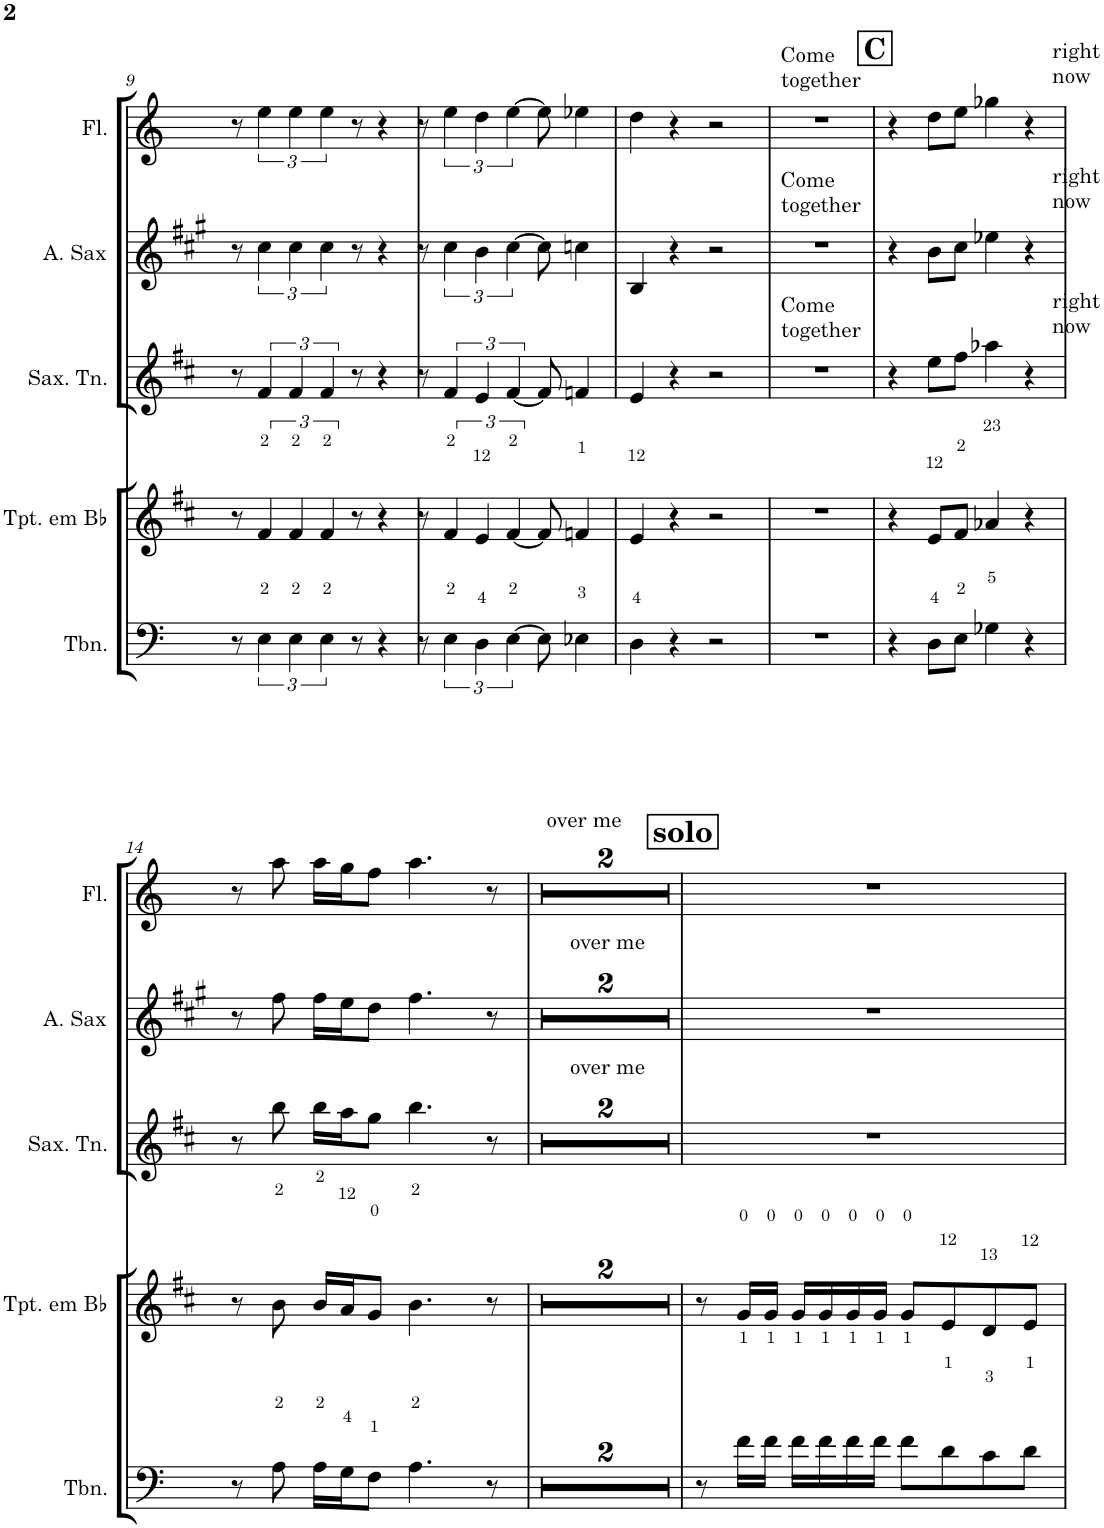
**kern	**kern	**kern	**kern	**kern
*part5	*part4	*part3	*part2	*part1
*staff5	*staff4	*staff3	*staff2	*staff1
*I"Trombone	*I"Trompete em Bb	*I"Saxofone Tenor	*I"Saxofone Alto	*I"Flauta Transversal
*I'Tbn.	*I'Tpt. em Bb	*I'Sax. Tn.	*	*I'Fl.
!!LO:PB:g=z
*clefF4	*clefG2	*clefG2	*clefG2	*clefG2
*	*Trd1c2	*Trd8c14	*Trd5c9	*
*k[]	*k[f#c#]	*k[f#c#]	*k[f#c#g#]	*k[]
*M4/4	*M4/4	*M4/4	*M4/4	*M4/4
=9	=9	=9	=9	=9
8r	8r	8r	8r	8r
6E\	6f#/	6f#/	6cc#\	6ee\
6E\	6f#/	6f#/	6cc#\	6ee\
6E\	6f#/	6f#/	6cc#\	6ee\
8r	8r	8r	8r	8r
4r	4r	4r	4r	4r
=10	=10	=10	=10	=10
8r	8r	8r	8r	8r
6E\	6f#/	6f#/	6cc#\	6ee\
6D\	6e/	6e/	6b\	6dd\
[6E\	[6f#/	[6f#/	[6cc#\	[6ee\
8E\]	8f#/]	8f#/]	8cc#\]	8ee\]
4E-X\	4fn/	4fn/	4ccn\	4ee-X\
=11	=11	=11	=11	=11
4D\	4e/	4e/	4B/	4dd\
4r	4r	4r	4r	4r
2r	2r	2r	2r	2r
=12	=12	=12	=12	=12
!	!	!	!	!LO:TX:a:t=Come
!	!	!	!	!LO:TX:a:t=together
!	!	!	!LO:TX:a:t=Come	!
!	!	!	!LO:TX:a:t=together	!
!	!	!LO:TX:a:t=Come	!	!
!	!	!LO:TX:a:t=together	!	!
1r	1r	1r	1r	1r
!!LO:REH:place=s1:a:B:cj:fs=14:t=C
=13	=13	=13	=13	=13
4r	4r	4r	4r	4r
8D\L	8e/L	8ee\L	8b\L	8dd\L
8E\J	8f#/J	8ff#\J	8cc#\J	8ee\J
4G-X\	4a-X/	4aa-X\	4ee-X\	4gg-X\
!	!	!	!	!LO:TX:a:t=right
!	!	!	!	!LO:TX:a:t=now
!	!	!	!LO:TX:a:t=right	!
!	!	!	!LO:TX:a:t=now	!
!	!	!LO:TX:a:t=right	!	!
!	!	!LO:TX:a:t=now	!	!
4r	4r	4r	4r	4r
!!LO:LB:g=z
=14	=14	=14	=14	=14
8r	8r	8r	8r	8r
8A\	8b\	8bb\	8ff#\	8aa\
16A\LL	16b/LL	16bb\LL	16ff#\LL	16aa\LL
16G\J	16a/J	16aa\J	16ee\J	16gg\J
8F\J	8g/J	8gg\J	8dd\J	8ff\J
4.A\	4.b\	4.bb\	4.ff#\	4.aa\
8r	8r	8r	8r	8r
=15	=15	=15	=15	=15
!	!	!	!	!LO:TX:a:t=over me
!	!	!	!LO:TX:a:t=over me	!
!	!	!LO:TX:a:t=over me	!	!
1r	1r	1r	1r	1r
=16	=16	=16	=16	=16
1r	1r	1r	1r	1r
=	=	=	=	=
*-	*-	*-	*-	*-
